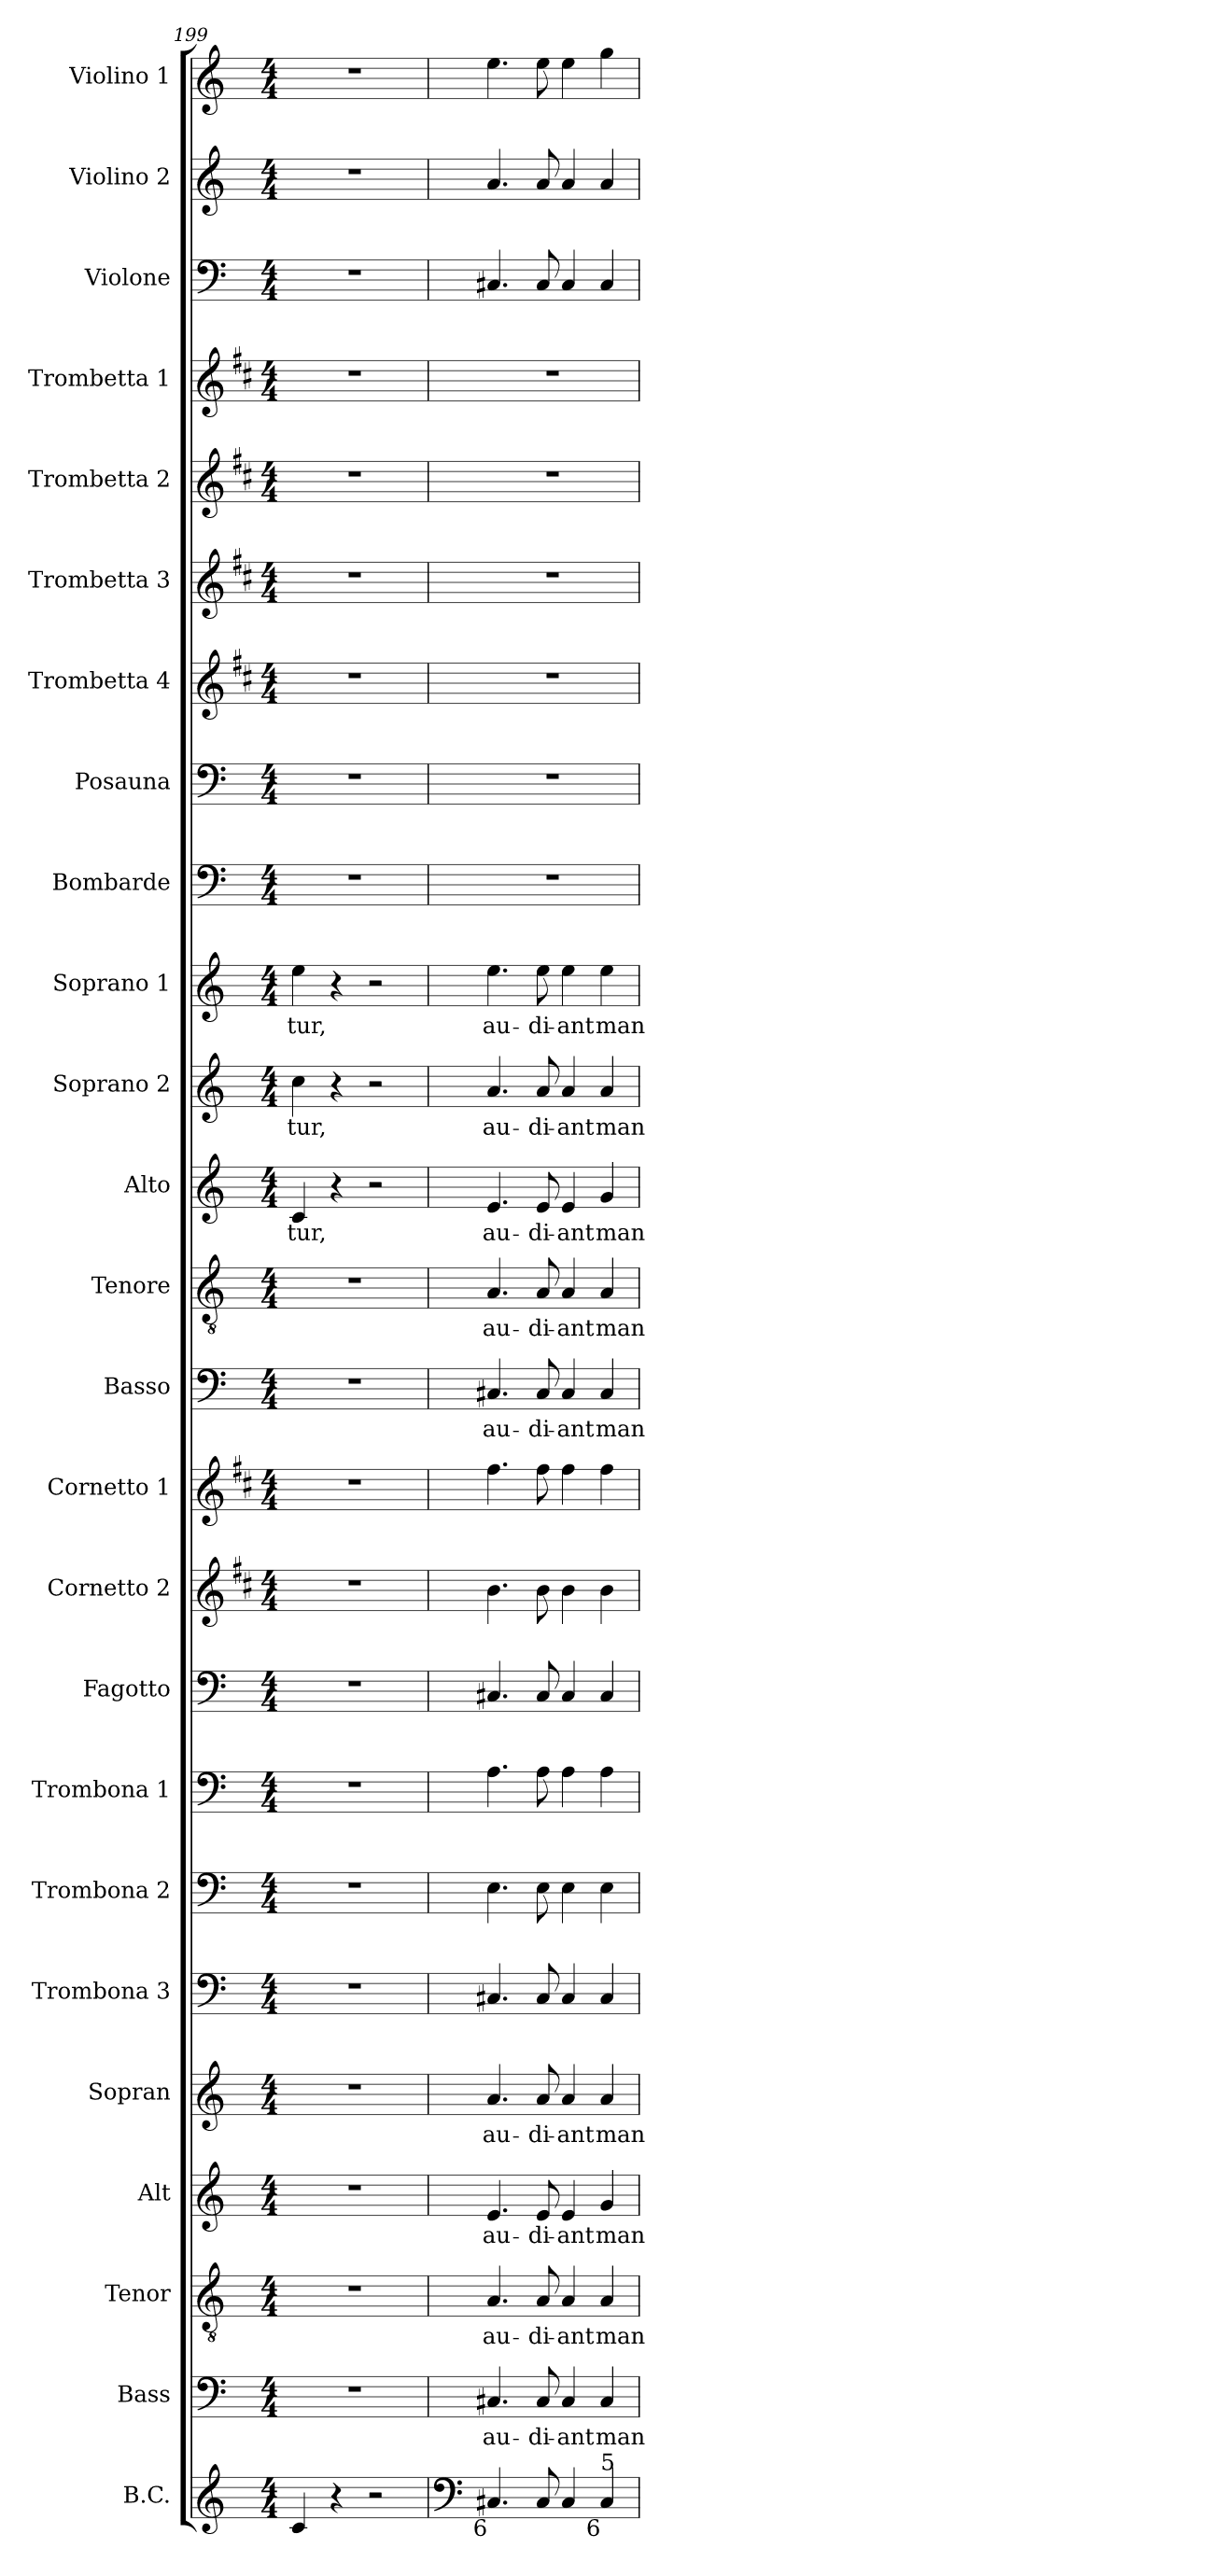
**kern	**kern	**text	**kern	**text	**kern	**text	**kern	**text	**kern	**kern	**kern	**kern	**kern	**kern	**kern	**text	**kern	**text	**kern	**text	**kern	**text	**kern	**text	**kern	**kern	**kern	**kern	**kern	**kern	**kern	**kern	**kern
*part25	*part24	*part24	*part23	*part23	*part22	*part22	*part21	*part21	*part20	*part19	*part18	*part17	*part16	*part15	*part14	*part14	*part13	*part13	*part12	*part12	*part11	*part11	*part10	*part10	*part9	*part8	*part7	*part6	*part5	*part4	*part3	*part2	*part1
*staff25	*staff24	*staff24	*staff23	*staff23	*staff22	*staff22	*staff21	*staff21	*staff20	*staff19	*staff18	*staff17	*staff16	*staff15	*staff14	*staff14	*staff13	*staff13	*staff12	*staff12	*staff11	*staff11	*staff10	*staff10	*staff9	*staff8	*staff7	*staff6	*staff5	*staff4	*staff3	*staff2	*staff1
*I"B.C.	*I"Bass	*	*I"Tenor	*	*I"Alt	*	*I"Sopran	*	*I"Trombona 3	*I"Trombona 2	*I"Trombona 1	*I"Fagotto	*I"Cornetto 2	*I"Cornetto 1	*I"Basso	*	*I"Tenore	*	*I"Alto	*	*I"Soprano 2	*	*I"Soprano 1	*	*I"Bombarde	*I"Posauna	*I"Trombetta 4	*I"Trombetta 3	*I"Trombetta 2	*I"Trombetta 1	*I"Violone	*I"Violino 2	*I"Violino 1
*I'B.C.	*I'B.	*	*I'T.	*	*I'A.	*	*I'S.	*	*I'Tbn. 2	*I'Tbn. 2	*I'Tbn. 1	*I'Fag.	*I'Cor. 2	*I'Cor. 1	*I'B.	*	*I'T.	*	*I'A.	*	*I'S.	*	*I'S.	*	*	*	*	*	*	*	*	*I'Vl. 2	*I'Vl. 1
*clefG2	*clefF4	*	*clefGv2	*	*clefG2	*	*clefG2	*	*clefF4	*clefF4	*clefF4	*clefF4	*clefG2	*clefG2	*clefF4	*	*clefGv2	*	*clefG2	*	*clefG2	*	*clefG2	*	*clefF4	*clefF4	*clefG2	*clefG2	*clefG2	*clefG2	*clefF4	*clefG2	*clefG2
*	*	*	*ITrd7c12	*	*	*	*	*	*	*	*	*	*ITrd1c2	*ITrd1c2	*	*	*ITrd7c12	*	*	*	*	*	*	*	*	*	*ITrd1c2	*ITrd1c2	*ITrd1c2	*ITrd1c2	*	*	*
*k[]	*k[]	*	*k[]	*	*k[]	*	*k[]	*	*k[]	*k[]	*k[]	*k[]	*k[]	*k[]	*k[]	*	*k[]	*	*k[]	*	*k[]	*	*k[]	*	*k[]	*k[]	*k[]	*k[]	*k[]	*k[]	*k[]	*k[]	*k[]
*C:	*C:	*	*C:	*	*C:	*	*C:	*	*C:	*C:	*C:	*C:	*C:	*C:	*C:	*	*C:	*	*C:	*	*C:	*	*C:	*	*C:	*C:	*C:	*C:	*C:	*C:	*C:	*C:	*C:
*M4/4	*M4/4	*	*M4/4	*	*M4/4	*	*M4/4	*	*M4/4	*M4/4	*M4/4	*M4/4	*M4/4	*M4/4	*M4/4	*	*M4/4	*	*M4/4	*	*M4/4	*	*M4/4	*	*M4/4	*M4/4	*M4/4	*M4/4	*M4/4	*M4/4	*M4/4	*M4/4	*M4/4
=199	=199	=199	=199	=199	=199	=199	=199	=199	=199	=199	=199	=199	=199	=199	=199	=199	=199	=199	=199	=199	=199	=199	=199	=199	=199	=199	=199	=199	=199	=199	=199	=199	=199
!	!	!	!	!	!	!	!	!	!	!	!	!	!	!	!	!	!	!	!	!LO:LY:b:color=#000000	!	!	!	!	!	!	!	!	!	!	!	!	!
!	!	!	!	!	!	!	!	!	!	!	!	!	!	!	!	!	!	!	!	!	!	!LO:LY:b:color=#000000	!	!	!	!	!	!	!	!	!	!	!
!	!	!	!	!	!	!	!	!	!	!	!	!	!	!	!	!	!	!	!	!	!	!	!	!LO:LY:b:color=#000000	!	!	!	!	!	!	!	!	!
4ci/	1r	.	1r	.	1r	.	1r	.	1r	1r	1r	1r	1r	1r	1r	.	1r	.	4ci/	-tur,	4cci\	-tur,	4eei\	-tur,	1r	1r	1r	1r	1r	1r	1r	1r	1r
4r	.	.	.	.	.	.	.	.	.	.	.	.	.	.	.	.	.	.	4r	.	4r	.	4r	.	.	.	.	.	.	.	.	.	.
2r	.	.	.	.	.	.	.	.	.	.	.	.	.	.	.	.	.	.	2r	.	2r	.	2r	.	.	.	.	.	.	.	.	.	.
=200	=200	=200	=200	=200	=200	=200	=200	=200	=200	=200	=200	=200	=200	=200	=200	=200	=200	=200	=200	=200	=200	=200	=200	=200	=200	=200	=200	=200	=200	=200	=200	=200	=200
*clefF4	*	*	*	*	*	*	*	*	*	*	*	*	*	*	*	*	*	*	*	*	*	*	*	*	*	*	*	*	*	*	*	*	*
!	!	!LO:LY:b:color=#000000	!	!	!	!	!	!	!	!	!	!	!	!	!	!	!	!	!	!	!	!	!	!	!	!	!	!	!	!	!	!	!
!	!	!	!	!LO:LY:b:color=#000000	!	!	!	!	!	!	!	!	!	!	!	!	!	!	!	!	!	!	!	!	!	!	!	!	!	!	!	!	!
!	!	!	!	!	!	!LO:LY:b:color=#000000	!	!	!	!	!	!	!	!	!	!	!	!	!	!	!	!	!	!	!	!	!	!	!	!	!	!	!
!	!	!	!	!	!	!	!	!LO:LY:b:color=#000000	!	!	!	!	!	!	!	!	!	!	!	!	!	!	!	!	!	!	!	!	!	!	!	!	!
!	!	!	!	!	!	!	!	!	!	!	!	!	!	!	!	!LO:LY:b:color=#000000	!	!	!	!	!	!	!	!	!	!	!	!	!	!	!	!	!
!	!	!	!	!	!	!	!	!	!	!	!	!	!	!	!	!	!	!LO:LY:b:color=#000000	!	!	!	!	!	!	!	!	!	!	!	!	!	!	!
!	!	!	!	!	!	!	!	!	!	!	!	!	!	!	!	!	!	!	!	!LO:LY:b:color=#000000	!	!	!	!	!	!	!	!	!	!	!	!	!
!	!	!	!	!	!	!	!	!	!	!	!	!	!	!	!	!	!	!	!	!	!	!LO:LY:b:color=#000000	!	!	!	!	!	!	!	!	!	!	!
!LO:TX:b:rj:t=6	!	!	!	!	!	!	!	!	!	!	!	!	!	!	!	!	!	!	!	!	!	!	!	!	!	!	!	!	!	!	!	!	!
!	!	!	!	!	!	!	!	!	!	!	!	!	!	!	!	!	!	!	!	!	!	!	!	!LO:LY:b:color=#000000	!	!	!	!	!	!	!	!	!
4.C#Xi/	4.C#Xi/	au-	4.AAi/	au-	4.ei/	au-	4.ai/	au-	4.C#Xi/	4.Ei\	4.Ai\	4.C#Xi/	4.ai\	4.eei\	4.C#Xi/	au-	4.AAi/	au-	4.ei/	au-	4.ai/	au-	4.eei\	au-	1r	1r	1r	1r	1r	1r	4.C#Xi/	4.ai/	4.eei\
!	!	!LO:LY:b:color=#000000	!	!	!	!	!	!	!	!	!	!	!	!	!	!	!	!	!	!	!	!	!	!	!	!	!	!	!	!	!	!	!
!	!	!	!	!LO:LY:b:color=#000000	!	!	!	!	!	!	!	!	!	!	!	!	!	!	!	!	!	!	!	!	!	!	!	!	!	!	!	!	!
!	!	!	!	!	!	!LO:LY:b:color=#000000	!	!	!	!	!	!	!	!	!	!	!	!	!	!	!	!	!	!	!	!	!	!	!	!	!	!	!
!	!	!	!	!	!	!	!	!LO:LY:b:color=#000000	!	!	!	!	!	!	!	!	!	!	!	!	!	!	!	!	!	!	!	!	!	!	!	!	!
!	!	!	!	!	!	!	!	!	!	!	!	!	!	!	!	!LO:LY:b:color=#000000	!	!	!	!	!	!	!	!	!	!	!	!	!	!	!	!	!
!	!	!	!	!	!	!	!	!	!	!	!	!	!	!	!	!	!	!LO:LY:b:color=#000000	!	!	!	!	!	!	!	!	!	!	!	!	!	!	!
!	!	!	!	!	!	!	!	!	!	!	!	!	!	!	!	!	!	!	!	!LO:LY:b:color=#000000	!	!	!	!	!	!	!	!	!	!	!	!	!
!	!	!	!	!	!	!	!	!	!	!	!	!	!	!	!	!	!	!	!	!	!	!LO:LY:b:color=#000000	!	!	!	!	!	!	!	!	!	!	!
!	!	!	!	!	!	!	!	!	!	!	!	!	!	!	!	!	!	!	!	!	!	!	!	!LO:LY:b:color=#000000	!	!	!	!	!	!	!	!	!
8C#i/	8C#i/	-di-	8AAi/	-di-	8ei/	-di-	8ai/	-di-	8C#i/	8Ei\	8Ai\	8C#i/	8ai\	8eei\	8C#i/	-di-	8AAi/	-di-	8ei/	-di-	8ai/	-di-	8eei\	-di-	.	.	.	.	.	.	8C#i/	8ai/	8eei\
!	!	!LO:LY:b:color=#000000	!	!	!	!	!	!	!	!	!	!	!	!	!	!	!	!	!	!	!	!	!	!	!	!	!	!	!	!	!	!	!
!	!	!	!	!LO:LY:b:color=#000000	!	!	!	!	!	!	!	!	!	!	!	!	!	!	!	!	!	!	!	!	!	!	!	!	!	!	!	!	!
!	!	!	!	!	!	!LO:LY:b:color=#000000	!	!	!	!	!	!	!	!	!	!	!	!	!	!	!	!	!	!	!	!	!	!	!	!	!	!	!
!	!	!	!	!	!	!	!	!LO:LY:b:color=#000000	!	!	!	!	!	!	!	!	!	!	!	!	!	!	!	!	!	!	!	!	!	!	!	!	!
!	!	!	!	!	!	!	!	!	!	!	!	!	!	!	!	!LO:LY:b:color=#000000	!	!	!	!	!	!	!	!	!	!	!	!	!	!	!	!	!
!	!	!	!	!	!	!	!	!	!	!	!	!	!	!	!	!	!	!LO:LY:b:color=#000000	!	!	!	!	!	!	!	!	!	!	!	!	!	!	!
!	!	!	!	!	!	!	!	!	!	!	!	!	!	!	!	!	!	!	!	!LO:LY:b:color=#000000	!	!	!	!	!	!	!	!	!	!	!	!	!
!	!	!	!	!	!	!	!	!	!	!	!	!	!	!	!	!	!	!	!	!	!	!LO:LY:b:color=#000000	!	!	!	!	!	!	!	!	!	!	!
!	!	!	!	!	!	!	!	!	!	!	!	!	!	!	!	!	!	!	!	!	!	!	!	!LO:LY:b:color=#000000	!	!	!	!	!	!	!	!	!
4C#i/	4C#i/	-ant	4AAi/	-ant	4ei/	-ant	4ai/	-ant	4C#i/	4Ei\	4Ai\	4C#i/	4ai\	4eei\	4C#i/	-ant	4AAi/	-ant	4ei/	-ant	4ai/	-ant	4eei\	-ant	.	.	.	.	.	.	4C#i/	4ai/	4eei\
!	!	!LO:LY:b:color=#000000	!	!	!	!	!	!	!	!	!	!	!	!	!	!	!	!	!	!	!	!	!	!	!	!	!	!	!	!	!	!	!
!	!	!	!	!LO:LY:b:color=#000000	!	!	!	!	!	!	!	!	!	!	!	!	!	!	!	!	!	!	!	!	!	!	!	!	!	!	!	!	!
!	!	!	!	!	!	!LO:LY:b:color=#000000	!	!	!	!	!	!	!	!	!	!	!	!	!	!	!	!	!	!	!	!	!	!	!	!	!	!	!
!	!	!	!	!	!	!	!	!LO:LY:b:color=#000000	!	!	!	!	!	!	!	!	!	!	!	!	!	!	!	!	!	!	!	!	!	!	!	!	!
!	!	!	!	!	!	!	!	!	!	!	!	!	!	!	!	!LO:LY:b:color=#000000	!	!	!	!	!	!	!	!	!	!	!	!	!	!	!	!	!
!	!	!	!	!	!	!	!	!	!	!	!	!	!	!	!	!	!	!LO:LY:b:color=#000000	!	!	!	!	!	!	!	!	!	!	!	!	!	!	!
!	!	!	!	!	!	!	!	!	!	!	!	!	!	!	!	!	!	!	!	!LO:LY:b:color=#000000	!	!	!	!	!	!	!	!	!	!	!	!	!
!	!	!	!	!	!	!	!	!	!	!	!	!	!	!	!	!	!	!	!	!	!	!LO:LY:b:color=#000000	!	!	!	!	!	!	!	!	!	!	!
!LO:TX:b:rj:t=6	!	!	!	!	!	!	!	!	!	!	!	!	!	!	!	!	!	!	!	!	!	!	!	!	!	!	!	!	!	!	!	!	!
!LO:TX:t=5	!	!	!	!	!	!	!	!	!	!	!	!	!	!	!	!	!	!	!	!	!	!	!	!	!	!	!	!	!	!	!	!	!
!	!	!	!	!	!	!	!	!	!	!	!	!	!	!	!	!	!	!	!	!	!	!	!	!LO:LY:b:color=#000000	!	!	!	!	!	!	!	!	!
4C#i/	4C#i/	man-	4AAi/	man-	4gi/	man-	4ai/	man-	4C#i/	4Ei\	4Ai\	4C#i/	4ai\	4eei\	4C#i/	man-	4AAi/	man-	4gi/	man-	4ai/	man-	4eei\	man-	.	.	.	.	.	.	4C#i/	4ai/	4ggi\
=	=	=	=	=	=	=	=	=	=	=	=	=	=	=	=	=	=	=	=	=	=	=	=	=	=	=	=	=	=	=	=	=	=
*-	*-	*-	*-	*-	*-	*-	*-	*-	*-	*-	*-	*-	*-	*-	*-	*-	*-	*-	*-	*-	*-	*-	*-	*-	*-	*-	*-	*-	*-	*-	*-	*-	*-
